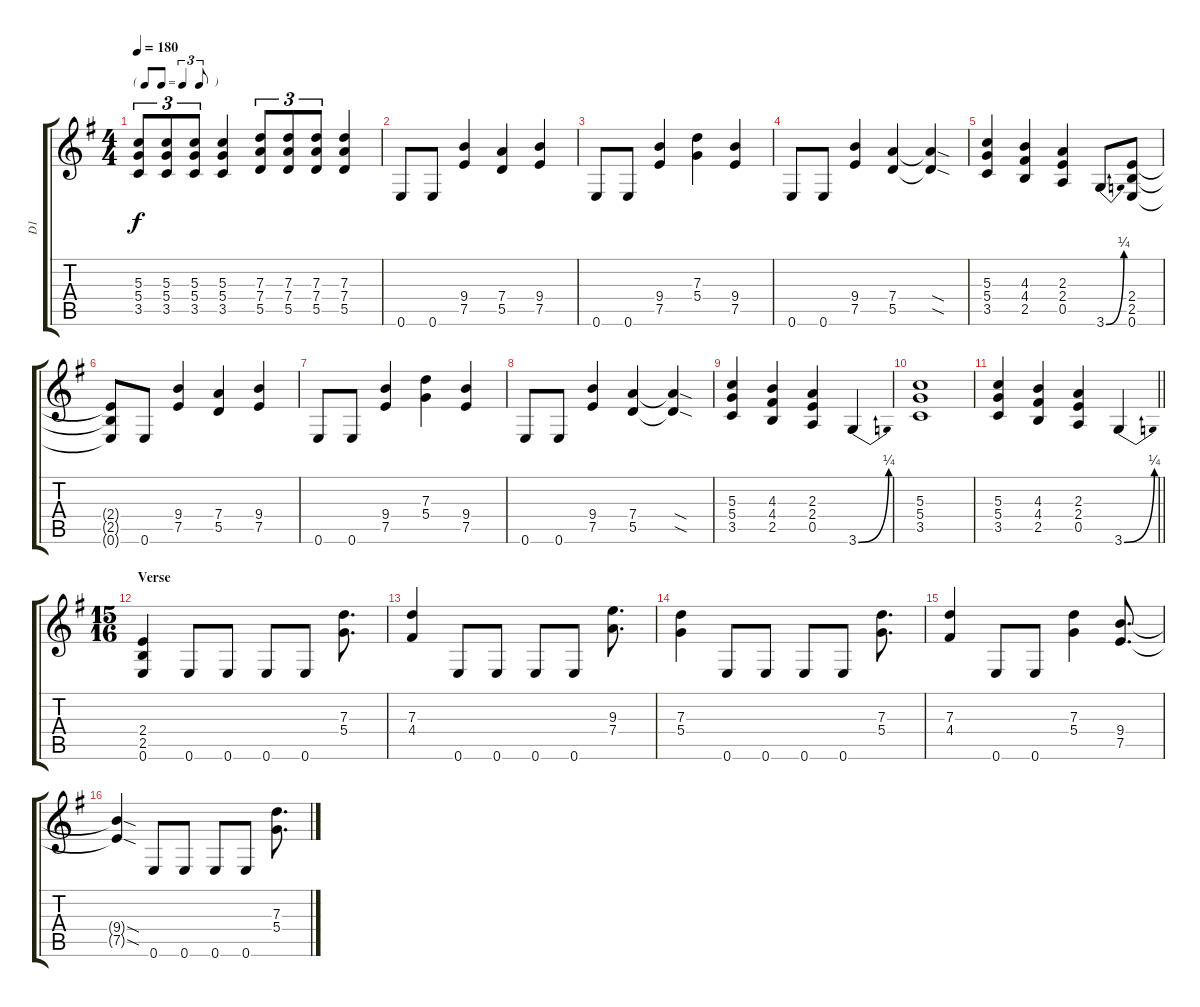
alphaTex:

\track ("D1" "D1") {instrument distortionguitar}
\staff {score tabs}
\tuning (E4 B3 G3 D3 A2 E2) {hide}
\ts (4 4)
\tf triplet8th
\tempo 180
\clef g2
\ks g
(5.3 5.4 3.5).8{tu (3 2) dy f instrument distortionguitar} (5.3 5.4 3.5).8{tu (3 2)} (5.3 5.4 3.5).8{tu (3 2)} (5.3 5.4 3.5).4 (7.3 7.4 5.5).8{tu (3 2)} (7.3 7.4 5.5).8{tu (3 2)} (7.3 7.4 5.5).8{tu (3 2)} (7.3 7.4 5.5).4 |
0.6.8 0.6.8 (9.4 7.5).4 (7.4 5.5).4 (9.4 7.5).4 |
0.6.8 0.6.8 (9.4 7.5).4 (7.3 5.4).4 (9.4 7.5).4 |
0.6.8 0.6.8 (9.4 7.5).4 (7.4 5.5).4 (7.4{sod t} 5.5{sod t}).4 |
(5.3 5.4 3.5).4 (4.3 4.4 2.5).4 (2.3 2.4 0.5).4 3.6{be (bend 0 0 60 1)}.8 (2.4 2.5 0.6).8 |
(2.4{t} 2.5{t} 0.6{t}).8 0.6.8 (9.4 7.5).4 (7.4 5.5).4 (9.4 7.5).4 |
0.6.8 0.6.8 (9.4 7.5).4 (7.3 5.4).4 (9.4 7.5).4 |
0.6.8 0.6.8 (9.4 7.5).4 (7.4 5.5).4 (7.4{sod t} 5.5{sod t}).4 |
(5.3 5.4 3.5).4 (4.3 4.4 2.5).4 (2.3 2.4 0.5).4 3.6{be (bend 0 0 60 1)}.4 |
(5.3 5.4 3.5).1 |
\barLineRight lightlight
(5.3 5.4 3.5).4 (4.3 4.4 2.5).4 (2.3 2.4 0.5).4 3.6{be (bend 0 0 60 1)}.4 |
\ts (15 16)
\section ("" "Verse")
(2.4 2.5 0.6).4 0.6.8 0.6.8 0.6.8 0.6.8 (7.3 5.4).8{d} |
(7.3 4.4).4 0.6.8 0.6.8 0.6.8 0.6.8 (9.3 7.4).8{d} |
(7.3 5.4).4 0.6.8 0.6.8 0.6.8 0.6.8 (7.3 5.4).8{d} |
(7.3 4.4).4 0.6.8 0.6.8 (7.3 5.4).4 (9.4 7.5).8{d} |
(9.4{sod t} 7.5{sod t}).4 0.6.8 0.6.8 0.6.8 0.6.8 (7.3 5.4).8{d}
